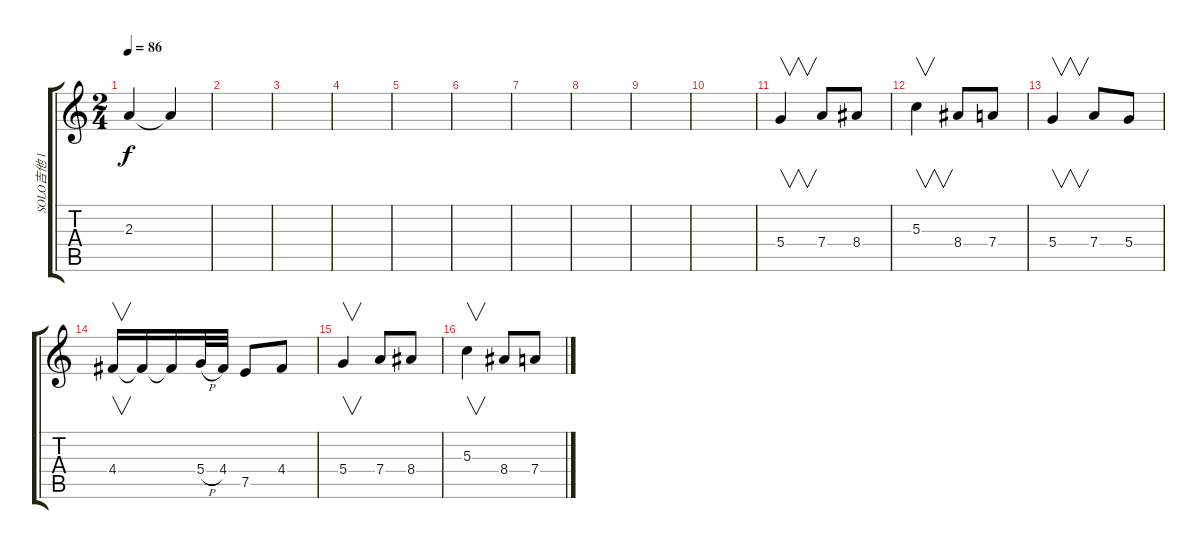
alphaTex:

\track ("SOLO吉他 1" "SOLO吉他 1") {instrument distortionguitar}
\staff {score tabs}
\tuning (E4 B3 G3 D3 A2 E2) {hide}
\ts (2 4)
\tempo 86
\clef g2
\ks c
2.3.4{dy f} 2.3{t}.4 |
|
|
|
|
|
|
|
|
|
5.4.4{v volume 12} 7.4.8 8.4.8 |
5.3.4{v} 8.4.8 7.4.8 |
5.4.4{v} 7.4.8 5.4.8 |
4.4.16{v} 4.4{t}.16 4.4{t}.16 5.4{h}.32 4.4.32 7.5.8 4.4.8 |
5.4.4{v} 7.4.8 8.4.8 |
5.3.4{v} 8.4.8 7.4.8
